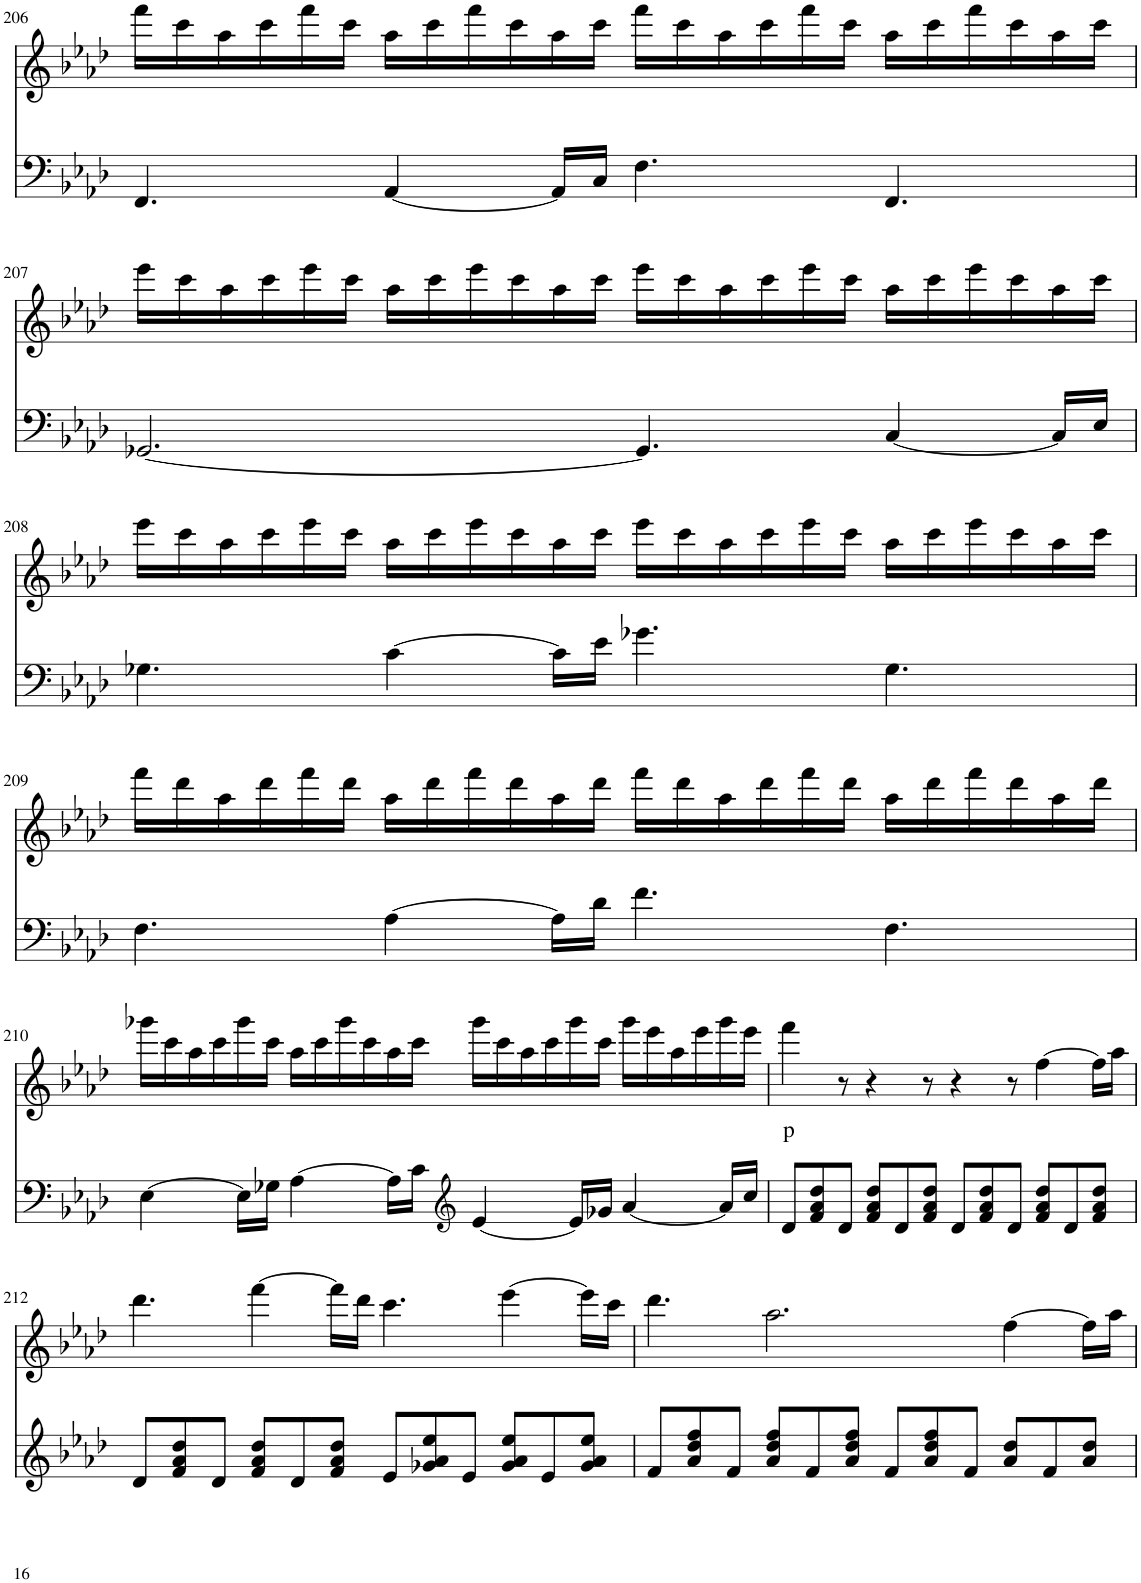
**kern	**kern	**text
*part2	*part1	*part1
*staff2	*staff1	*staff1
*I"piano	*I"piano	*
*I'Pno	*I'Pno	*
!!LO:PB:g=z
*clefF4	*clefG2	*
*k[b-e-a-d-]	*k[b-e-a-d-]	*
*M12/8	*M12/8	*
=206	=206	=206
4.FF/	16fff\LL	.
.	16ccc\	.
.	16aa-\	.
.	16ccc\	.
.	16fff\	.
.	16ccc\JJ	.
[4AA-/	16aa-\LL	.
.	16ccc\	.
.	16fff\	.
.	16ccc\	.
16AA-/LL]	16aa-\	.
16C/JJ	16ccc\JJ	.
4.F\	16fff\LL	.
.	16ccc\	.
.	16aa-\	.
.	16ccc\	.
.	16fff\	.
.	16ccc\JJ	.
4.FF/	16aa-\LL	.
.	16ccc\	.
.	16fff\	.
.	16ccc\	.
.	16aa-\	.
.	16ccc\JJ	.
!!LO:LB:g=z
=207	=207	=207
[2.GG-X/	16eee-\LL	.
.	16ccc\	.
.	16aa-\	.
.	16ccc\	.
.	16eee-\	.
.	16ccc\JJ	.
.	16aa-\LL	.
.	16ccc\	.
.	16eee-\	.
.	16ccc\	.
.	16aa-\	.
.	16ccc\JJ	.
4.GG-/]	16eee-\LL	.
.	16ccc\	.
.	16aa-\	.
.	16ccc\	.
.	16eee-\	.
.	16ccc\JJ	.
[4C/	16aa-\LL	.
.	16ccc\	.
.	16eee-\	.
.	16ccc\	.
16C/LL]	16aa-\	.
16E-/JJ	16ccc\JJ	.
!!LO:LB:g=z
=208	=208	=208
4.G-X\	16eee-\LL	.
.	16ccc\	.
.	16aa-\	.
.	16ccc\	.
.	16eee-\	.
.	16ccc\JJ	.
[4c\	16aa-\LL	.
.	16ccc\	.
.	16eee-\	.
.	16ccc\	.
16c\LL]	16aa-\	.
16e-\JJ	16ccc\JJ	.
4.g-X\	16eee-\LL	.
.	16ccc\	.
.	16aa-\	.
.	16ccc\	.
.	16eee-\	.
.	16ccc\JJ	.
4.G-\	16aa-\LL	.
.	16ccc\	.
.	16eee-\	.
.	16ccc\	.
.	16aa-\	.
.	16ccc\JJ	.
!!LO:LB:g=z
=209	=209	=209
4.F\	16fff\LL	.
.	16ddd-\	.
.	16aa-\	.
.	16ddd-\	.
.	16fff\	.
.	16ddd-\JJ	.
[4A-\	16aa-\LL	.
.	16ddd-\	.
.	16fff\	.
.	16ddd-\	.
16A-\LL]	16aa-\	.
16d-\JJ	16ddd-\JJ	.
4.f\	16fff\LL	.
.	16ddd-\	.
.	16aa-\	.
.	16ddd-\	.
.	16fff\	.
.	16ddd-\JJ	.
4.F\	16aa-\LL	.
.	16ddd-\	.
.	16fff\	.
.	16ddd-\	.
.	16aa-\	.
.	16ddd-\JJ	.
!!LO:LB:g=z
=210	=210	=210
[4E-\	16ggg-X\LL	.
.	16ccc\	.
.	16aa-\	.
.	16ccc\	.
16E-\LL]	16ggg-\	.
16G-X\JJ	16ccc\JJ	.
[4A-\	16aa-\LL	.
.	16ccc\	.
.	16ggg-\	.
.	16ccc\	.
16A-\LL]	16aa-\	.
16c\JJ	16ccc\JJ	.
*clefG2	*	*
[4e-/	16ggg-\LL	.
.	16ccc\	.
.	16aa-\	.
.	16ccc\	.
16e-/LL]	16ggg-\	.
16g-X/JJ	16ccc\JJ	.
[4a-/	16ggg-\LL	.
.	16eee-\	.
.	16aa-\	.
.	16eee-\	.
16a-/LL]	16ggg-\	.
16cc/JJ	16eee-\JJ	.
=211	=211	=211
!	!	!LO:LY:b
8d-/L	4fff\	p
8f/ 8a-/ 8dd-/	.	.
8d-/J	8r	.
8f/ 8a-/ 8dd-/L	4r	.
8d-/	.	.
8f/ 8a-/ 8dd-/J	8r	.
8d-/L	4r	.
8f/ 8a-/ 8dd-/	.	.
8d-/J	8r	.
8f/ 8a-/ 8dd-/L	[4ff\	.
8d-/	.	.
8f/ 8a-/ 8dd-/J	16ff\LL]	.
.	16aa-\JJ	.
!!LO:LB:g=z
=212	=212	=212
8d-/L	4.ddd-\	.
8f/ 8a-/ 8dd-/	.	.
8d-/J	.	.
8f/ 8a-/ 8dd-/L	[4fff\	.
8d-/	.	.
8f/ 8a-/ 8dd-/J	16fff\LL]	.
.	16ddd-\JJ	.
8e-/L	4.ccc\	.
8g-X/ 8a-/ 8ee-/	.	.
8e-/J	.	.
8g-/ 8a-/ 8ee-/L	[4eee-\	.
8e-/	.	.
8g-/ 8a-/ 8ee-/J	16eee-\LL]	.
.	16ccc\JJ	.
=213	=213	=213
8f/L	4.ddd-\	.
8a-/ 8dd-/ 8ff/	.	.
8f/J	.	.
8a-/ 8dd-/ 8ff/L	2.aa-\	.
8f/	.	.
8a-/ 8dd-/ 8ff/J	.	.
8f/L	.	.
8a-/ 8dd-/ 8ff/	.	.
8f/J	.	.
8a-/ 8dd-/L	[4ff\	.
8f/	.	.
8a-/ 8dd-/J	16ff\LL]	.
.	16aa-\JJ	.
=	=	=
*-	*-	*-
